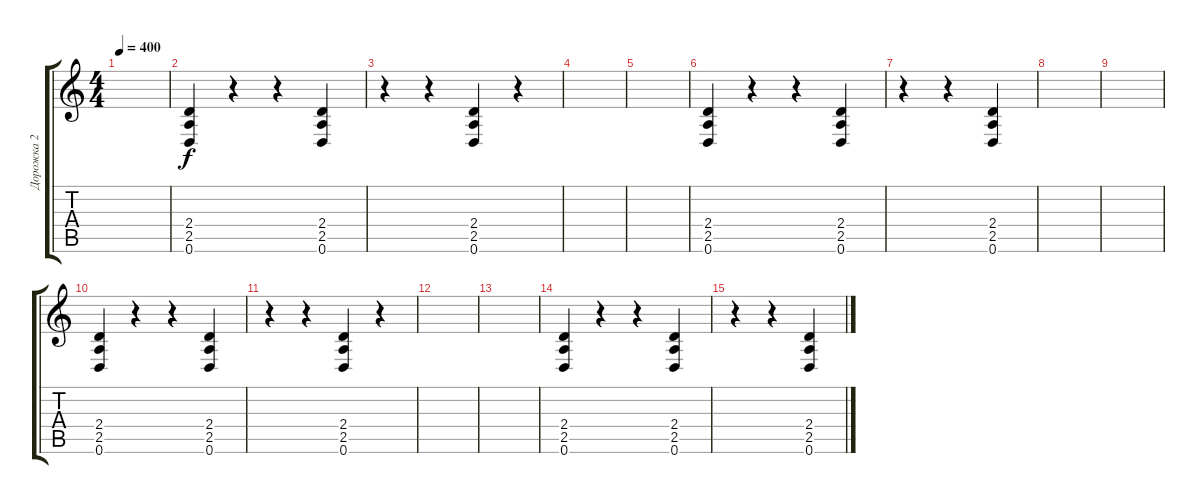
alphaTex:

\track ("Дорожка 2" "Дорожка 2") {instrument overdrivenguitar}
\staff {score tabs}
\tuning (D4 A3 F3 C3 G2 D2) {hide}
\ts (4 4)
\tempo 400
\clef g2
\ks c
|
(2.4 2.5 0.6).4 r.4 r.4 (2.4 2.5 0.6).4 |
r.4 r.4 (2.4 2.5 0.6).4 r.4 |
|
|
(2.4 2.5 0.6).4 r.4 r.4 (2.4 2.5 0.6).4 |
r.4 r.4 (2.4 2.5 0.6).4 |
|
|
(2.4 2.5 0.6).4 r.4 r.4 (2.4 2.5 0.6).4 |
r.4 r.4 (2.4 2.5 0.6).4 r.4 |
|
|
(2.4 2.5 0.6).4 r.4 r.4 (2.4 2.5 0.6).4 |
r.4 r.4 (2.4 2.5 0.6).4
